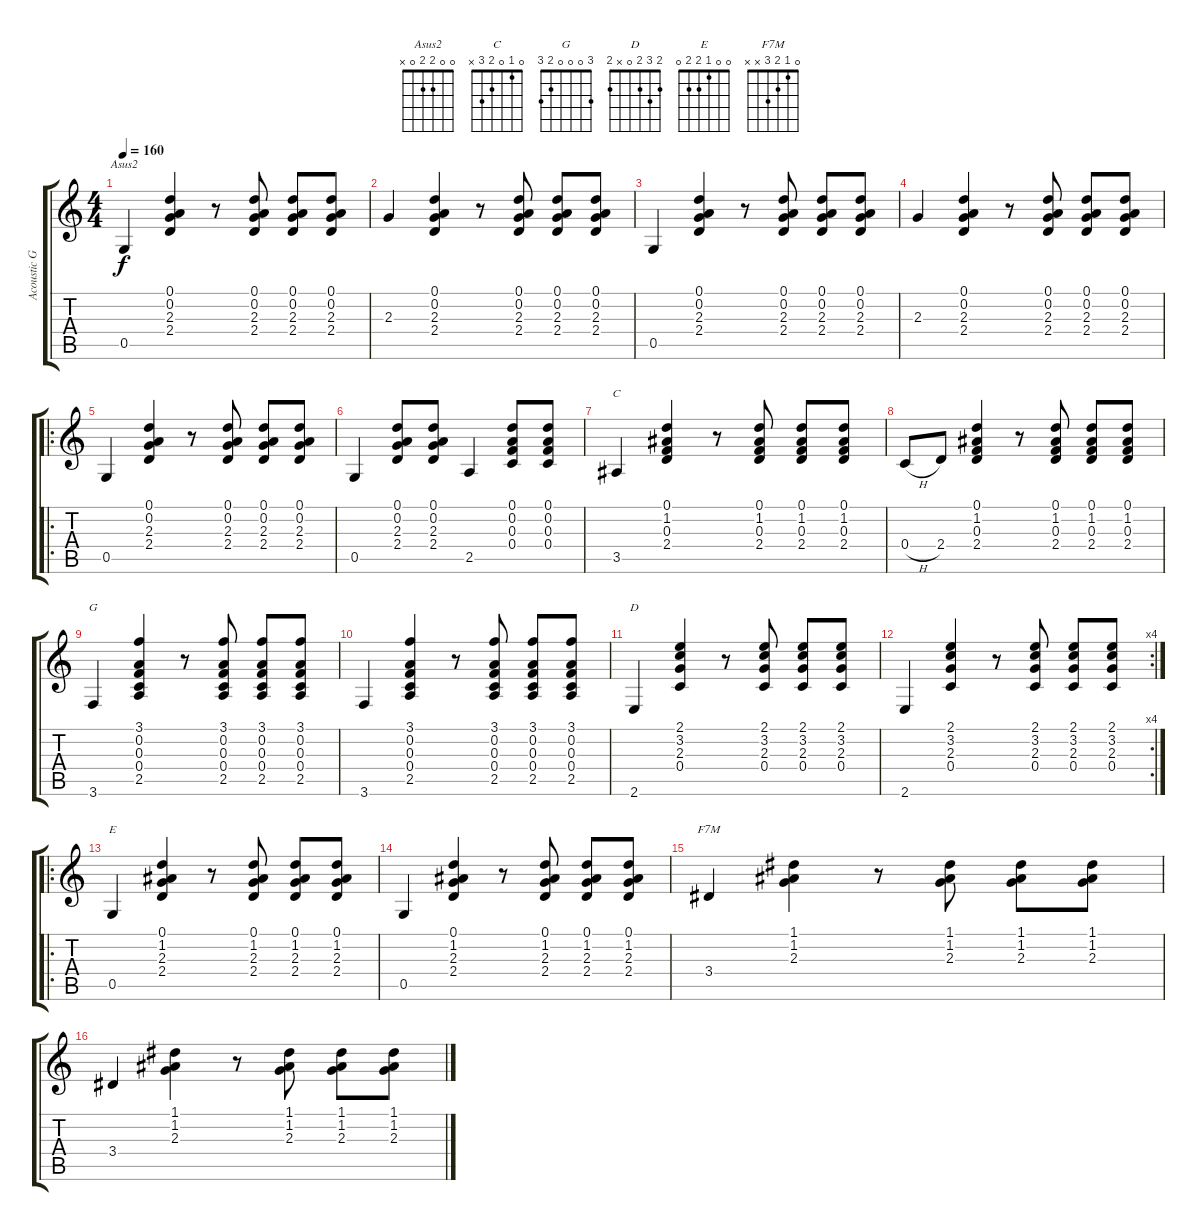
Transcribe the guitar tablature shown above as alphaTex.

\track ("Acoustic Guitar" "Acoustic G") {instrument acousticguitarnylon}
\staff {score tabs}
\tuning (D4 A3 F3 C3 G2 D2) {hide}
\chord ("Asus2" 0 0 2 2 0 x)
\chord ("C" 0 1 0 2 3 x)
\chord ("G" 3 0 0 0 2 3)
\chord ("D" 2 3 2 0 x 2)
\chord ("E" 0 0 1 2 2 0)
\chord ("F7M" 0 1 2 3 x x)
\ts (4 4)
\tempo 160
\clef g2
\ks c
0.5.4{ch "Asus2" dy f} (0.1 0.2 2.3 2.4).4 r.8 (0.1 0.2 2.3 2.4).8 (0.1 0.2 2.3 2.4).8 (0.1 0.2 2.3 2.4).8 |
2.3.4 (0.1 0.2 2.3 2.4).4 r.8 (0.1 0.2 2.3 2.4).8 (0.1 0.2 2.3 2.4).8 (0.1 0.2 2.3 2.4).8 |
0.5.4 (0.1 0.2 2.3 2.4).4 r.8 (0.1 0.2 2.3 2.4).8 (0.1 0.2 2.3 2.4).8 (0.1 0.2 2.3 2.4).8 |
2.3.4 (0.1 0.2 2.3 2.4).4 r.8 (0.1 0.2 2.3 2.4).8 (0.1 0.2 2.3 2.4).8 (0.1 0.2 2.3 2.4).8 |
\ro
0.5.4 (0.1 0.2 2.3 2.4).4 r.8 (0.1 0.2 2.3 2.4).8 (0.1 0.2 2.3 2.4).8 (0.1 0.2 2.3 2.4).8 |
0.5.4 (0.1 0.2 2.3 2.4).8 (0.1 0.2 2.3 2.4).8 2.5.4 (0.1 0.2 0.3 0.4).8 (0.1 0.2 0.3 0.4).8 |
3.5.4{ch "C"} (0.1 1.2 0.3 2.4).4 r.8 (0.1 1.2 0.3 2.4).8 (0.1 1.2 0.3 2.4).8 (0.1 1.2 0.3 2.4).8 |
0.4{h}.8 2.4.8 (0.1 1.2 0.3 2.4).4 r.8 (0.1 1.2 0.3 2.4).8 (0.1 1.2 0.3 2.4).8 (0.1 1.2 0.3 2.4).8 |
3.6.4{ch "G"} (3.1 0.2 0.3 0.4 2.5).4 r.8 (3.1 0.2 0.3 0.4 2.5).8 (3.1 0.2 0.3 0.4 2.5).8 (3.1 0.2 0.3 0.4 2.5).8 |
3.6.4 (3.1 0.2 0.3 0.4 2.5).4 r.8 (3.1 0.2 0.3 0.4 2.5).8 (3.1 0.2 0.3 0.4 2.5).8 (3.1 0.2 0.3 0.4 2.5).8 |
2.6.4{ch "D"} (2.1 3.2 2.3 0.4).4 r.8 (2.1 3.2 2.3 0.4).8 (2.1 3.2 2.3 0.4).8 (2.1 3.2 2.3 0.4).8 |
\rc 4
2.6.4 (2.1 3.2 2.3 0.4).4 r.8 (2.1 3.2 2.3 0.4).8 (2.1 3.2 2.3 0.4).8 (2.1 3.2 2.3 0.4).8 |
\ro
0.5.4{ch "E"} (0.1 1.2 2.3 2.4).4 r.8 (0.1 1.2 2.3 2.4).8 (0.1 1.2 2.3 2.4).8 (0.1 1.2 2.3 2.4).8 |
0.5.4 (0.1 1.2 2.3 2.4).4 r.8 (0.1 1.2 2.3 2.4).8 (0.1 1.2 2.3 2.4).8 (0.1 1.2 2.3 2.4).8 |
3.4.4{ch "F7M"} (1.1 1.2 2.3).4 r.8 (1.1 1.2 2.3).8 (1.1 1.2 2.3).8 (1.1 1.2 2.3).8 |
3.4.4 (1.1 1.2 2.3).4 r.8 (1.1 1.2 2.3).8 (1.1 1.2 2.3).8 (1.1 1.2 2.3).8
